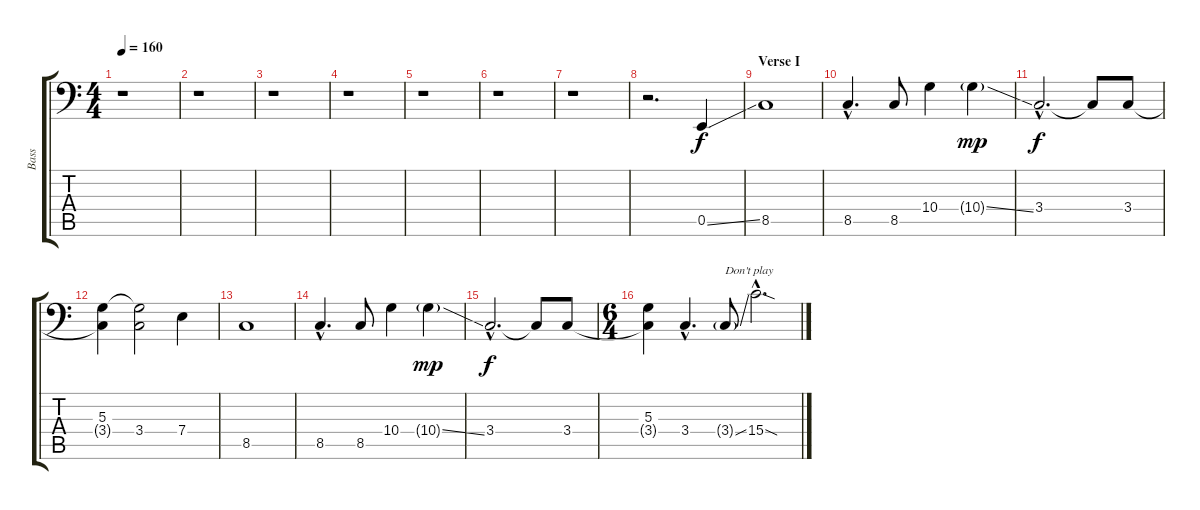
\track ("Bass" "Bass") {instrument electricbassfinger}
\staff {score tabs}
\tuning (C3 G2 D2 A1 E1 B0) {hide}
\ts (4 4)
\tempo 160
\clef f4
\ks c
r.1{dy f instrument electricbassfinger} |
r.1 |
r.1 |
r.1 |
r.1 |
r.1 |
r.1 |
r.2{d} 0.5{ss}.4 |
\section ("" "Verse I")
8.5.1 |
8.5{hac}.4{d} 8.5.8 10.4.4 10.4{ss g}.4{dy mp} |
3.4{hac}.2{d dy f} 3.4{t}.8 3.4.8 |
(5.3 3.4{t}).4 (5.3{t} 3.4).2 7.4.4 |
8.5.1 |
8.5{hac}.4{d} 8.5.8 10.4.4 10.4{ss g}.4{dy mp} |
3.4{hac}.2{d dy f} 3.4{t}.8 3.4.8 |
\ts (6 4)
(5.3 3.4{t}).4 3.4{hac}.4{d} 3.4{ss g}.8{txt "Don't play"} 15.4{sod hac}.2{d}
